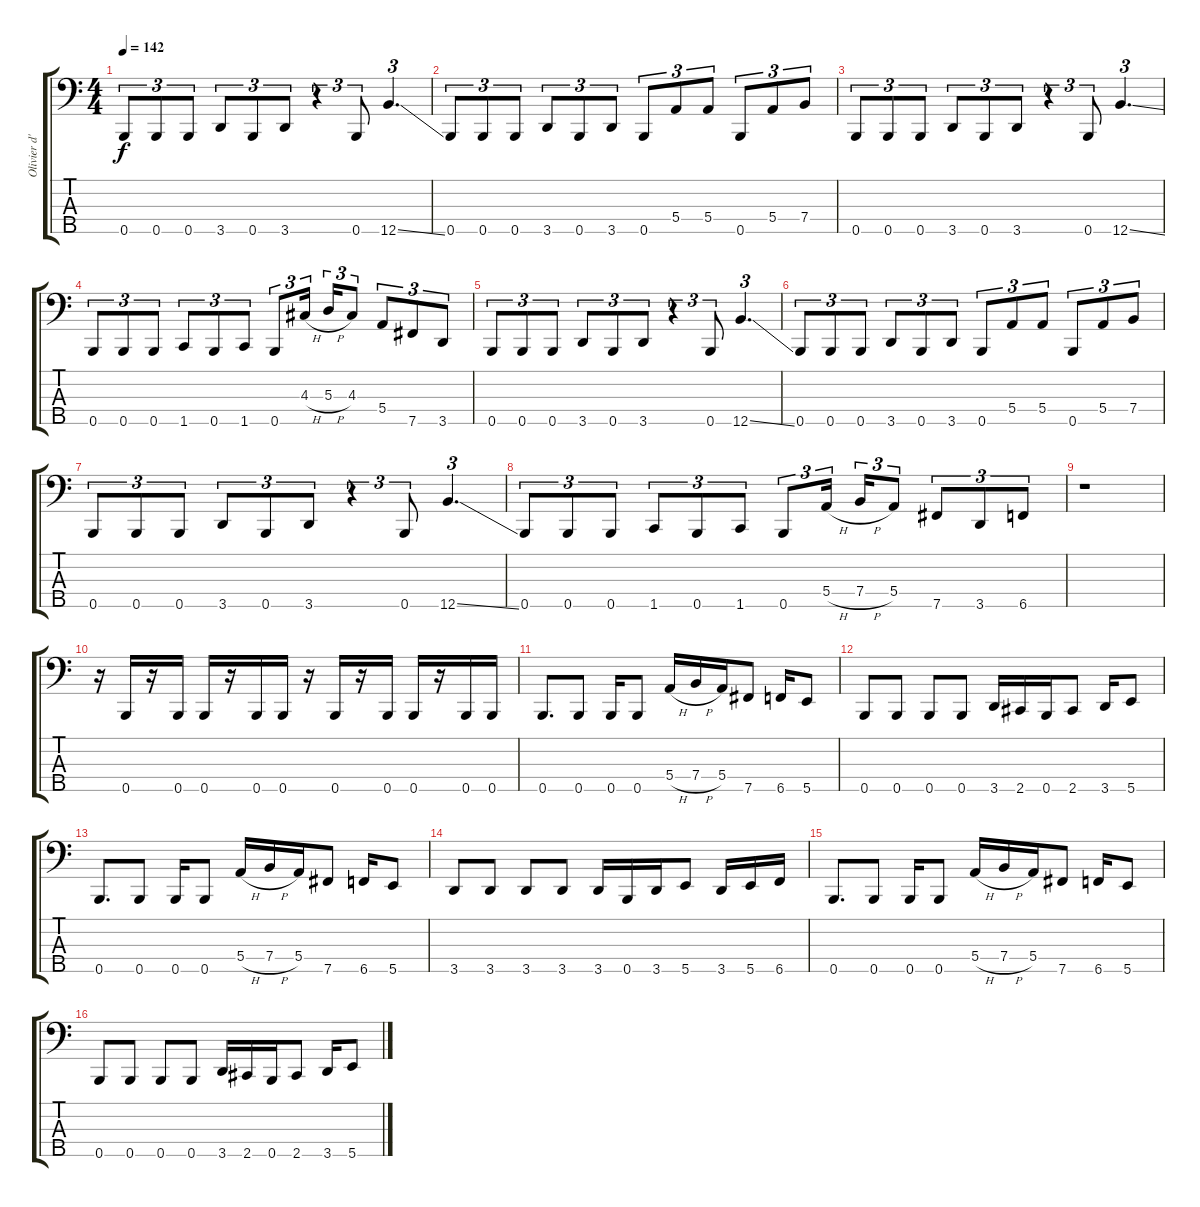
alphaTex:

\track ("Olivier d'Aries (Bass)" "Olivier d'") {instrument electricbassfinger}
\staff {score tabs}
\tuning (G2 D2 A1 E1 B0) {hide}
\ts (4 4)
\tempo 142
\clef f4
\ks c
0.5.8{tu (3 2) dy f} 0.5.8{tu (3 2)} 0.5.8{tu (3 2)} 3.5.8{tu (3 2)} 0.5.8{tu (3 2)} 3.5.8{tu (3 2)} r.4{tu (3 2)} 0.5.8{tu (3 2)} 12.5{ss}.4{d tu (3 2)} |
0.5.8{tu (3 2)} 0.5.8{tu (3 2)} 0.5.8{tu (3 2)} 3.5.8{tu (3 2)} 0.5.8{tu (3 2)} 3.5.8{tu (3 2)} 0.5.8{tu (3 2)} 5.4.8{tu (3 2)} 5.4.8{tu (3 2)} 0.5.8{tu (3 2)} 5.4.8{tu (3 2)} 7.4.8{tu (3 2)} |
0.5.8{tu (3 2)} 0.5.8{tu (3 2)} 0.5.8{tu (3 2)} 3.5.8{tu (3 2)} 0.5.8{tu (3 2)} 3.5.8{tu (3 2)} r.4{tu (3 2)} 0.5.8{tu (3 2)} 12.5{ss}.4{d tu (3 2)} |
0.5.8{tu (3 2)} 0.5.8{tu (3 2)} 0.5.8{tu (3 2)} 1.5.8{tu (3 2)} 0.5.8{tu (3 2)} 1.5.8{tu (3 2)} 0.5.8{tu (3 2)} 4.3{h}.16{tu (3 2)} 5.3{h}.16{tu (3 2)} 4.3.8{tu (3 2)} 5.4.8{tu (3 2)} 7.5.8{tu (3 2)} 3.5.8{tu (3 2)} |
0.5.8{tu (3 2)} 0.5.8{tu (3 2)} 0.5.8{tu (3 2)} 3.5.8{tu (3 2)} 0.5.8{tu (3 2)} 3.5.8{tu (3 2)} r.4{tu (3 2)} 0.5.8{tu (3 2)} 12.5{ss}.4{d tu (3 2)} |
0.5.8{tu (3 2)} 0.5.8{tu (3 2)} 0.5.8{tu (3 2)} 3.5.8{tu (3 2)} 0.5.8{tu (3 2)} 3.5.8{tu (3 2)} 0.5.8{tu (3 2)} 5.4.8{tu (3 2)} 5.4.8{tu (3 2)} 0.5.8{tu (3 2)} 5.4.8{tu (3 2)} 7.4.8{tu (3 2)} |
0.5.8{tu (3 2)} 0.5.8{tu (3 2)} 0.5.8{tu (3 2)} 3.5.8{tu (3 2)} 0.5.8{tu (3 2)} 3.5.8{tu (3 2)} r.4{tu (3 2)} 0.5.8{tu (3 2)} 12.5{ss}.4{d tu (3 2)} |
0.5.8{tu (3 2)} 0.5.8{tu (3 2)} 0.5.8{tu (3 2)} 1.5.8{tu (3 2)} 0.5.8{tu (3 2)} 1.5.8{tu (3 2)} 0.5.8{tu (3 2)} 5.4{h}.16{tu (3 2)} 7.4{h}.16{tu (3 2)} 5.4.8{tu (3 2)} 7.5.8{tu (3 2)} 3.5.8{tu (3 2)} 6.5.8{tu (3 2)} |
r.1 |
r.16 0.5.16 r.16 0.5.16 0.5.16 r.16 0.5.16 0.5.16 r.16 0.5.16 r.16 0.5.16 0.5.16 r.16 0.5.16 0.5.16 |
0.5.8{d} 0.5.8 0.5.16 0.5.8 5.4{h}.16 7.4{h}.16 5.4.16 7.5.8 6.5.16 5.5.8 |
0.5.8 0.5.8 0.5.8 0.5.8 3.5.16 2.5.16 0.5.16 2.5.8 3.5.16 5.5.8 |
0.5.8{d} 0.5.8 0.5.16 0.5.8 5.4{h}.16 7.4{h}.16 5.4.16 7.5.8 6.5.16 5.5.8 |
3.5.8 3.5.8 3.5.8 3.5.8 3.5.16 0.5.16 3.5.16 5.5.8 3.5.16 5.5.16 6.5.16 |
0.5.8{d} 0.5.8 0.5.16 0.5.8 5.4{h}.16 7.4{h}.16 5.4.16 7.5.8 6.5.16 5.5.8 |
0.5.8 0.5.8 0.5.8 0.5.8 3.5.16 2.5.16 0.5.16 2.5.8 3.5.16 5.5.8
